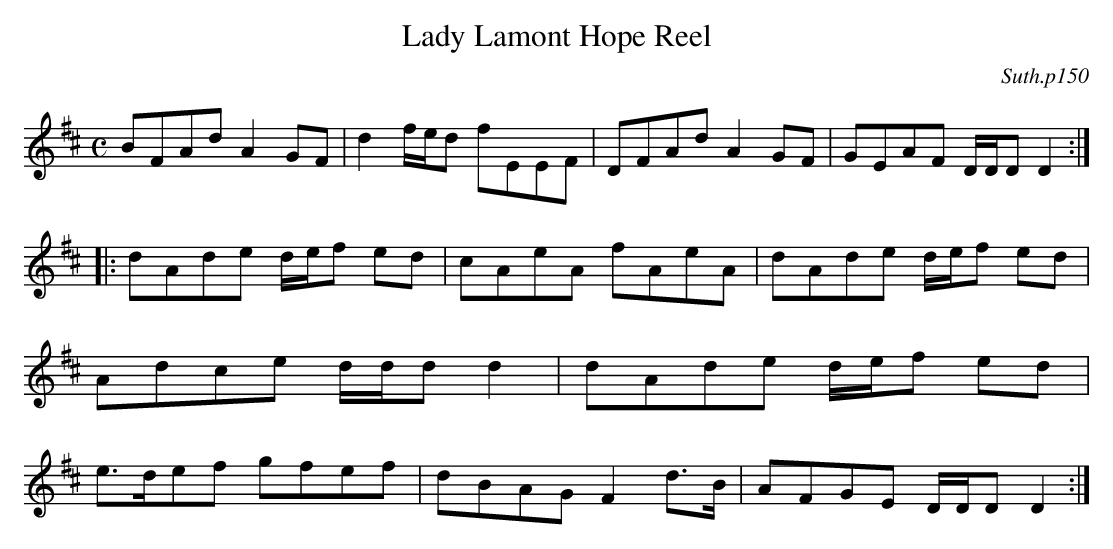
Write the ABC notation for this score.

X:1
T:Lady Lamont Hope Reel
C:Suth.p150
M:C
L:1/8
K:D
BFAd A2GF|d2f/e/d fEEF|DFAd A2GF|GEAF D/D/D D2::\
dAde d/e/f ed|cAeA fAeA|dAde d/e/f ed|Adce d/d/d d2|\
dAde d/e/f ed|e>def gfef|dBAGF2 d>B|AFGE D/D/D D2:|
